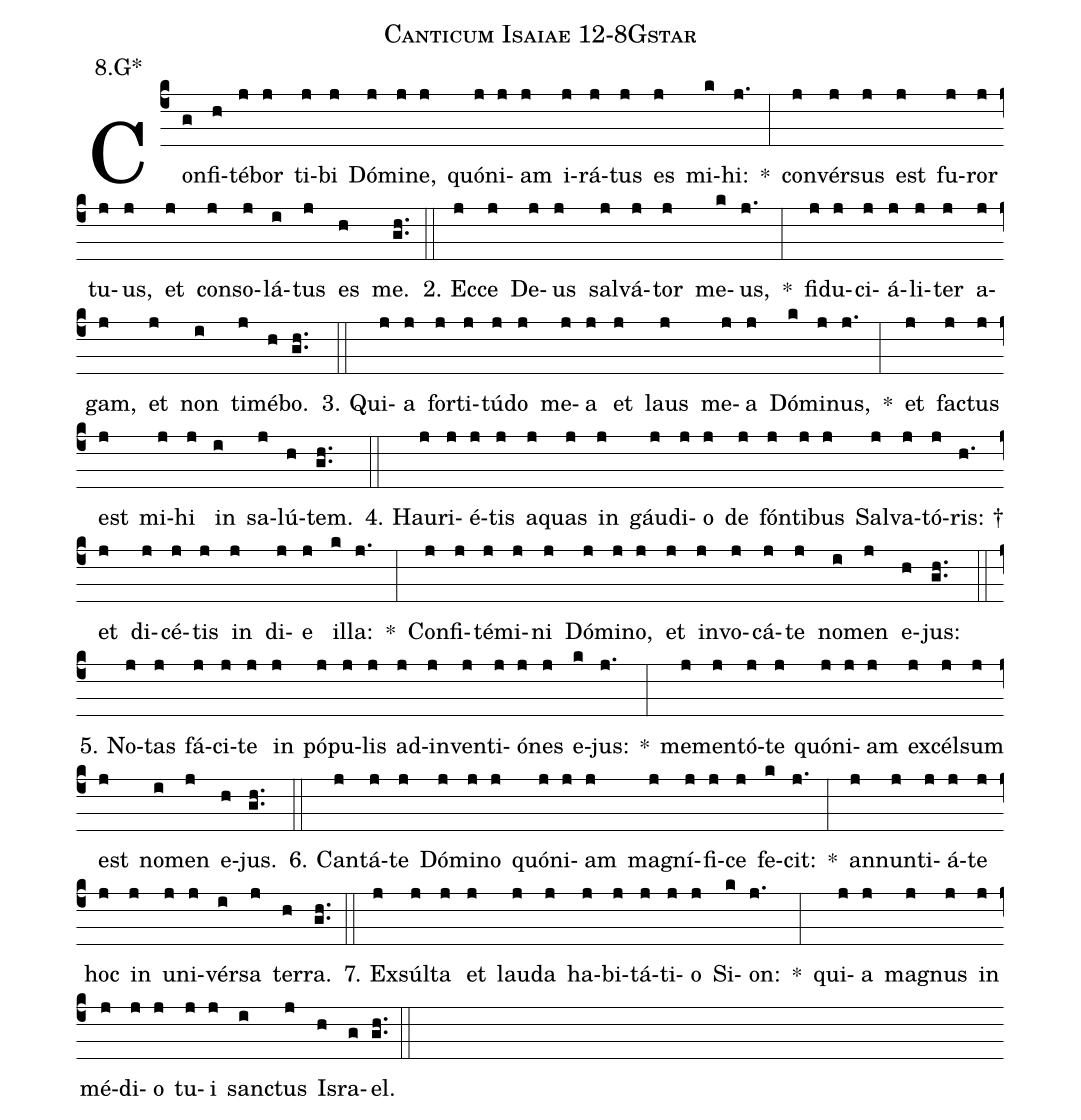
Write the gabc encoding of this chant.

name: Canticum Isaiae 12-8Gstar;
annotation: 8.G*;
%%
(c4)Con(g)fi(h)té(j)bor(j) ti(j)bi(j) Dó(j)mi(j)ne,(j) quón(j)i(j)am(j) i(j)rá(j)tus(j) es(j) mi(k)hi:(j.) *(:) con(j)vér(j)sus(j) est(j) fu(j)ror(j) tu(j)us,(j) et(j) con(j)so(j)lá(i)tus(j) es(h) me.(gh..) (::)
2. Ec(j)ce(j) De(j)us(j) sal(j)vá(j)tor(j) me(k)us,(j.) *(:) fi(j)du(j)ci(j)á(j)li(j)ter(j) a(j)gam,(j) et(j) non(i) ti(j)mé(h)bo.(gh..) (::)
3. Qui(j)a(j) for(j)ti(j)tú(j)do(j) me(j)a(j) et(j) laus(j) me(j)a(j) Dó(k)mi(j)nus,(j.) *(:) et(j) fac(j)tus(j) est(j) mi(j)hi(j) in(i) sa(j)lú(h)tem.(gh..) (::)
4. Hau(j)ri(j)é(j)tis(j) a(j)quas(j) in(j) gáu(j)di(j)o(j) de(j) fón(j)ti(j)bus(j) Sal(j)va(j)tó(j)ris: †(h.) et(j) di(j)cé(j)tis(j) in(j) di(j)e(j) il(k)la:(j.) *(:) Con(j)fi(j)té(j)mi(j)ni(j) Dó(j)mi(j)no,(j) et(j) in(j)vo(j)cá(j)te(j) no(i)men(j) e(h)jus:(gh..) (::)
5. No(j)tas(j) fá(j)ci(j)te(j) in(j) pó(j)pu(j)lis(j) ad(j)in(j)ven(j)ti(j)ó(j)nes(j) e(k)jus:(j.) *(:) me(j)men(j)tó(j)te(j) quón(j)i(j)am(j) ex(j)cél(j)sum(j) est(j) no(i)men(j) e(h)jus.(gh..) (::)
6. Can(j)tá(j)te(j) Dó(j)mi(j)no(j) quón(j)i(j)am(j) ma(j)gní(j)fi(j)ce(j) fe(k)cit:(j.) *(:) an(j)nun(j)ti(j)á(j)te(j) hoc(j) in(j) u(j)ni(j)vér(i)sa(j) ter(h)ra.(gh..) (::)
7. Ex(j)súl(j)ta(j) et(j) lau(j)da(j) ha(j)bi(j)tá(j)ti(j)o(j) Si(k)on:(j.) *(:) qui(j)a(j) ma(j)gnus(j) in(j) mé(j)di(j)o(j) tu(j)i(j) sanc(i)tus(j) Is(h)ra(g)el.(gh..) (::)
